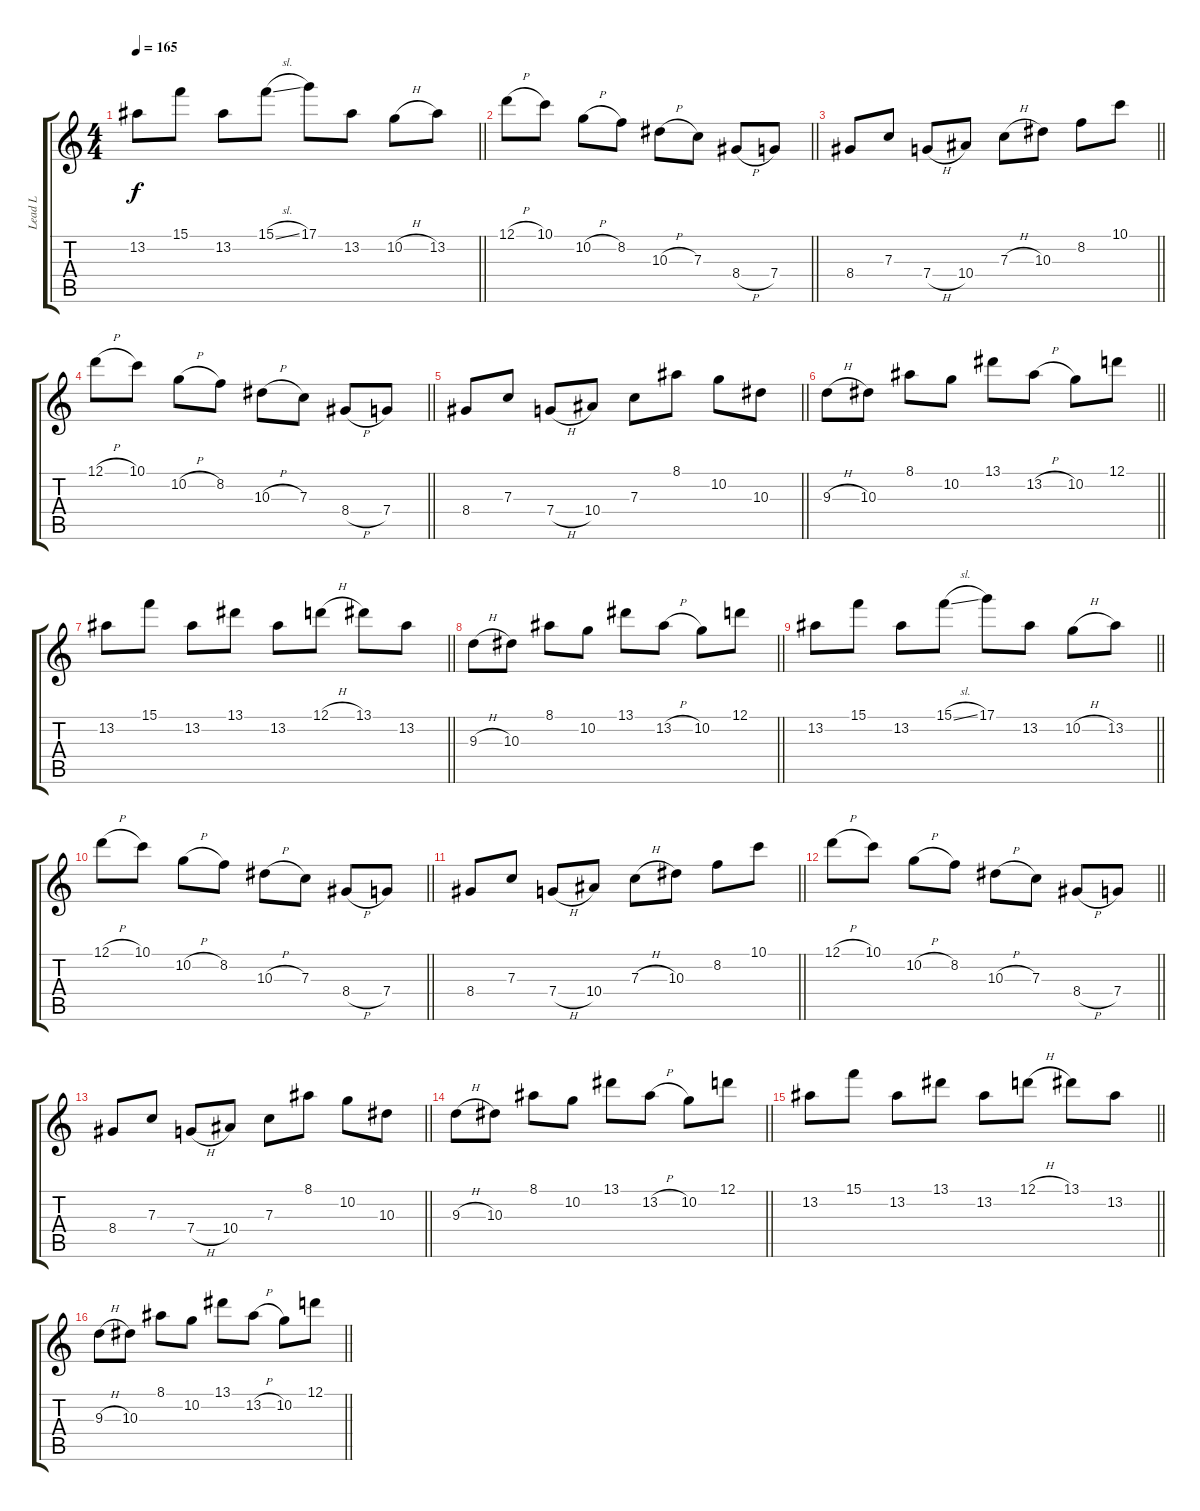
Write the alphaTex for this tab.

\track ("Lead L" "Lead L") {instrument overdrivenguitar}
\staff {score tabs}
\tuning (D4 A3 F3 C3 G2 C2) {hide}
\ts (4 4)
\tempo 165
\clef g2
\barLineRight lightlight
\ks c
13.2.8{dy f} 15.1.8 13.2.8 15.1{sl}.8 17.1.8 13.2.8 10.2{h}.8 13.2.8 |
\barLineRight lightlight
12.1{h}.8 10.1.8 10.2{h}.8 8.2.8 10.3{h}.8 7.3.8 8.4{h}.8 7.4.8 |
\barLineRight lightlight
8.4.8 7.3.8 7.4{h}.8 10.4.8 7.3{h}.8 10.3.8 8.2.8 10.1.8 |
\barLineRight lightlight
12.1{h}.8 10.1.8 10.2{h}.8 8.2.8 10.3{h}.8 7.3.8 8.4{h}.8 7.4.8 |
\barLineRight lightlight
8.4.8 7.3.8 7.4{h}.8 10.4.8 7.3.8 8.1.8 10.2.8 10.3.8 |
\barLineRight lightlight
9.3{h}.8 10.3.8 8.1.8 10.2.8 13.1.8 13.2{h}.8 10.2.8 12.1.8 |
\barLineRight lightlight
13.2.8 15.1.8 13.2.8 13.1.8 13.2.8 12.1{h}.8 13.1.8 13.2.8 |
\barLineRight lightlight
9.3{h}.8 10.3.8 8.1.8 10.2.8 13.1.8 13.2{h}.8 10.2.8 12.1.8 |
\barLineRight lightlight
13.2.8 15.1.8 13.2.8 15.1{sl}.8 17.1.8 13.2.8 10.2{h}.8 13.2.8 |
\barLineRight lightlight
12.1{h}.8 10.1.8 10.2{h}.8 8.2.8 10.3{h}.8 7.3.8 8.4{h}.8 7.4.8 |
\barLineRight lightlight
8.4.8 7.3.8 7.4{h}.8 10.4.8 7.3{h}.8 10.3.8 8.2.8 10.1.8 |
\barLineRight lightlight
12.1{h}.8 10.1.8 10.2{h}.8 8.2.8 10.3{h}.8 7.3.8 8.4{h}.8 7.4.8 |
\barLineRight lightlight
8.4.8 7.3.8 7.4{h}.8 10.4.8 7.3.8 8.1.8 10.2.8 10.3.8 |
\barLineRight lightlight
9.3{h}.8 10.3.8 8.1.8 10.2.8 13.1.8 13.2{h}.8 10.2.8 12.1.8 |
\barLineRight lightlight
13.2.8 15.1.8 13.2.8 13.1.8 13.2.8 12.1{h}.8 13.1.8 13.2.8 |
\barLineRight lightlight
9.3{h}.8 10.3.8 8.1.8 10.2.8 13.1.8 13.2{h}.8 10.2.8 12.1.8
